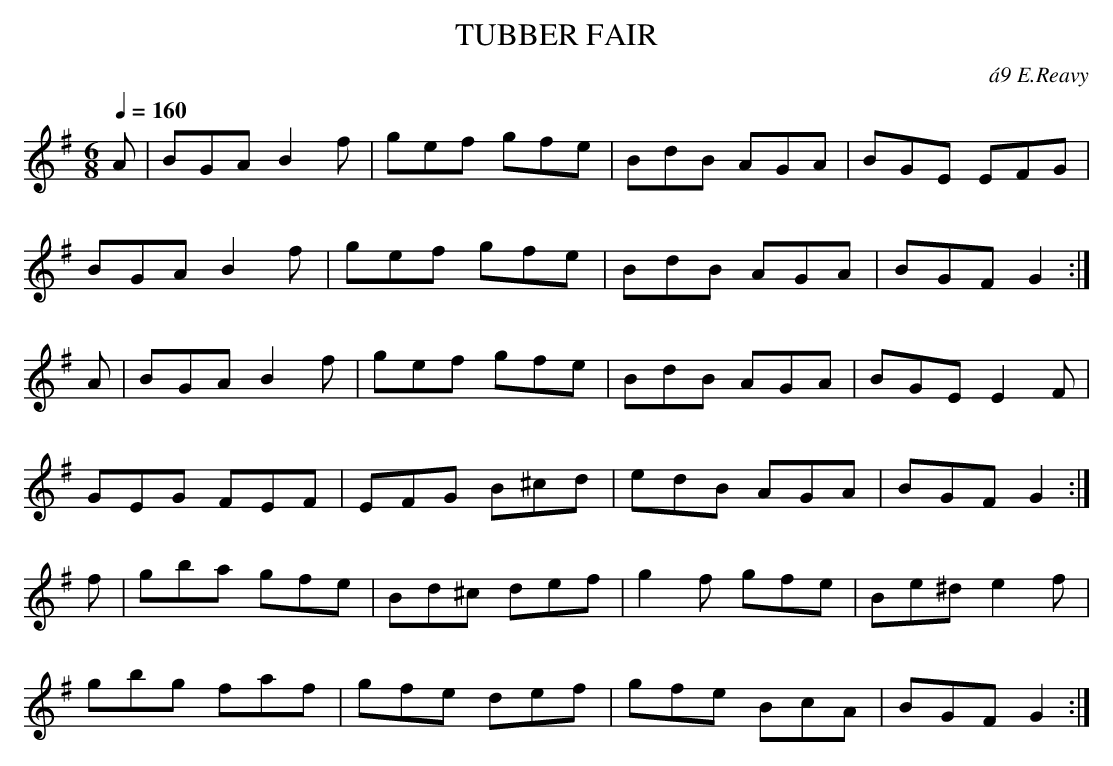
X:1
T:TUBBER FAIR
C:\'a9 E.Reavy
Y:"allegretto"
part.
Q:1/4=160
M:6/8
L:1/8
K:G
A|BGA B2f|gef gfe|BdB AGA|BGE EFG|
BGA B2 f|gef gfe|BdB AGA|BGF G2:|
A|BGA B2f|gef gfe|BdB AGA|BGE E2F|
GEG FEF|EFG B^cd|edB AGA|BGF G2:|
f|gba gfe|Bd^c def|g2f gfe|Be^d e2f|
gbg faf|gfe def|gfe BcA|BGF G2:|
